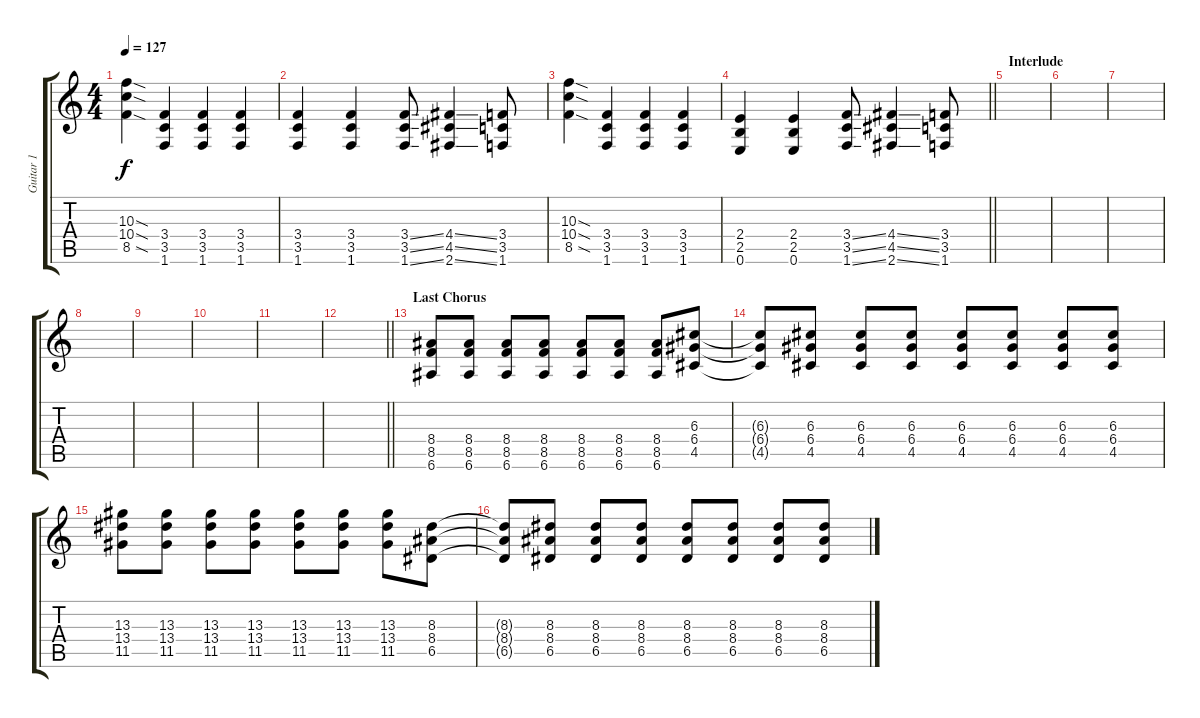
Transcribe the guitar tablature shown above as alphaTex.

\track ("Guitar 1" "Guitar 1") {instrument overdrivenguitar}
\staff {score tabs}
\tuning (E4 B3 G3 D3 A2 E2) {hide}
\ts (4 4)
\tempo 127
\clef g2
\ks c
(10.3{sod} 10.4{sod} 8.5{sod}).4{dy f} (3.4 3.5 1.6).4 (3.4 3.5 1.6).4 (3.4 3.5 1.6).4 |
(3.4 3.5 1.6).4 (3.4 3.5 1.6).4 (3.4{ss} 3.5{ss} 1.6{ss}).8 (4.4{ss} 4.5{ss} 2.6{ss}).4 (3.4 3.5 1.6).8 |
(10.3{sod} 10.4{sod} 8.5{sod}).4 (3.4 3.5 1.6).4 (3.4 3.5 1.6).4 (3.4 3.5 1.6).4 |
\barLineRight lightlight
(2.4 2.5 0.6).4 (2.4 2.5 0.6).4 (3.4{ss} 3.5{ss} 1.6{ss}).8 (4.4{ss} 4.5{ss} 2.6{ss}).4 (3.4 3.5 1.6).8 |
\section ("" "Interlude")
|
|
|
|
|
|
|
\barLineRight lightlight
|
\section ("" "Last Chorus")
(8.4 8.5 6.6).8 (8.4 8.5 6.6).8 (8.4 8.5 6.6).8 (8.4 8.5 6.6).8 (8.4 8.5 6.6).8 (8.4 8.5 6.6).8 (8.4 8.5 6.6).8 (6.3 6.4 4.5).8 |
(6.3{t} 6.4{t} 4.5{t}).8 (6.3 6.4 4.5).8 (6.3 6.4 4.5).8 (6.3 6.4 4.5).8 (6.3 6.4 4.5).8 (6.3 6.4 4.5).8 (6.3 6.4 4.5).8 (6.3 6.4 4.5).8 |
(13.3 13.4 11.5).8 (13.3 13.4 11.5).8 (13.3 13.4 11.5).8 (13.3 13.4 11.5).8 (13.3 13.4 11.5).8 (13.3 13.4 11.5).8 (13.3 13.4 11.5).8 (8.3 8.4 6.5).8 |
(8.3{t} 8.4{t} 6.5{t}).8 (8.3 8.4 6.5).8 (8.3 8.4 6.5).8 (8.3 8.4 6.5).8 (8.3 8.4 6.5).8 (8.3 8.4 6.5).8 (8.3 8.4 6.5).8 (8.3 8.4 6.5).8
